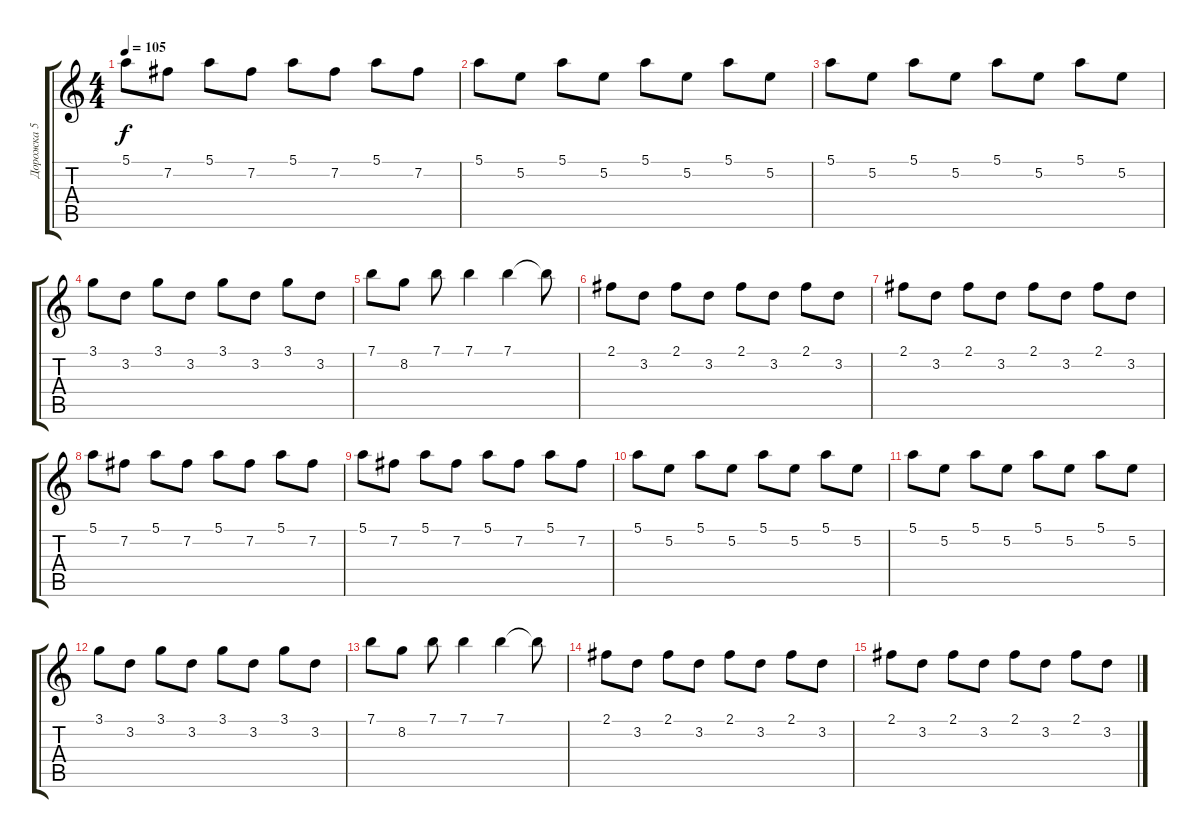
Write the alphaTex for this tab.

\track ("Дорожка 5" "Дорожка 5") {instrument acousticguitarsteel}
\staff {score tabs}
\tuning (E4 B3 G3 D3 A2 E2) {hide}
\ts (4 4)
\tempo 105
\clef g2
\ks c
5.1.8{dy f} 7.2.8 5.1.8 7.2.8 5.1.8 7.2.8 5.1.8 7.2.8 |
5.1.8 5.2.8 5.1.8 5.2.8 5.1.8 5.2.8 5.1.8 5.2.8 |
5.1.8 5.2.8 5.1.8 5.2.8 5.1.8 5.2.8 5.1.8 5.2.8 |
3.1.8 3.2.8 3.1.8 3.2.8 3.1.8 3.2.8 3.1.8 3.2.8 |
7.1.8 8.2.8 7.1.8 7.1.4 7.1.4 7.1{t}.8 |
2.1.8 3.2.8 2.1.8 3.2.8 2.1.8 3.2.8 2.1.8 3.2.8 |
2.1.8 3.2.8 2.1.8 3.2.8 2.1.8 3.2.8 2.1.8 3.2.8 |
5.1.8 7.2.8 5.1.8 7.2.8 5.1.8 7.2.8 5.1.8 7.2.8 |
5.1.8 7.2.8 5.1.8 7.2.8 5.1.8 7.2.8 5.1.8 7.2.8 |
5.1.8 5.2.8 5.1.8 5.2.8 5.1.8 5.2.8 5.1.8 5.2.8 |
5.1.8 5.2.8 5.1.8 5.2.8 5.1.8 5.2.8 5.1.8 5.2.8 |
3.1.8 3.2.8 3.1.8 3.2.8 3.1.8 3.2.8 3.1.8 3.2.8 |
7.1.8 8.2.8 7.1.8 7.1.4 7.1.4 7.1{t}.8 |
2.1.8 3.2.8 2.1.8 3.2.8 2.1.8 3.2.8 2.1.8 3.2.8 |
2.1.8 3.2.8 2.1.8 3.2.8 2.1.8 3.2.8 2.1.8 3.2.8
